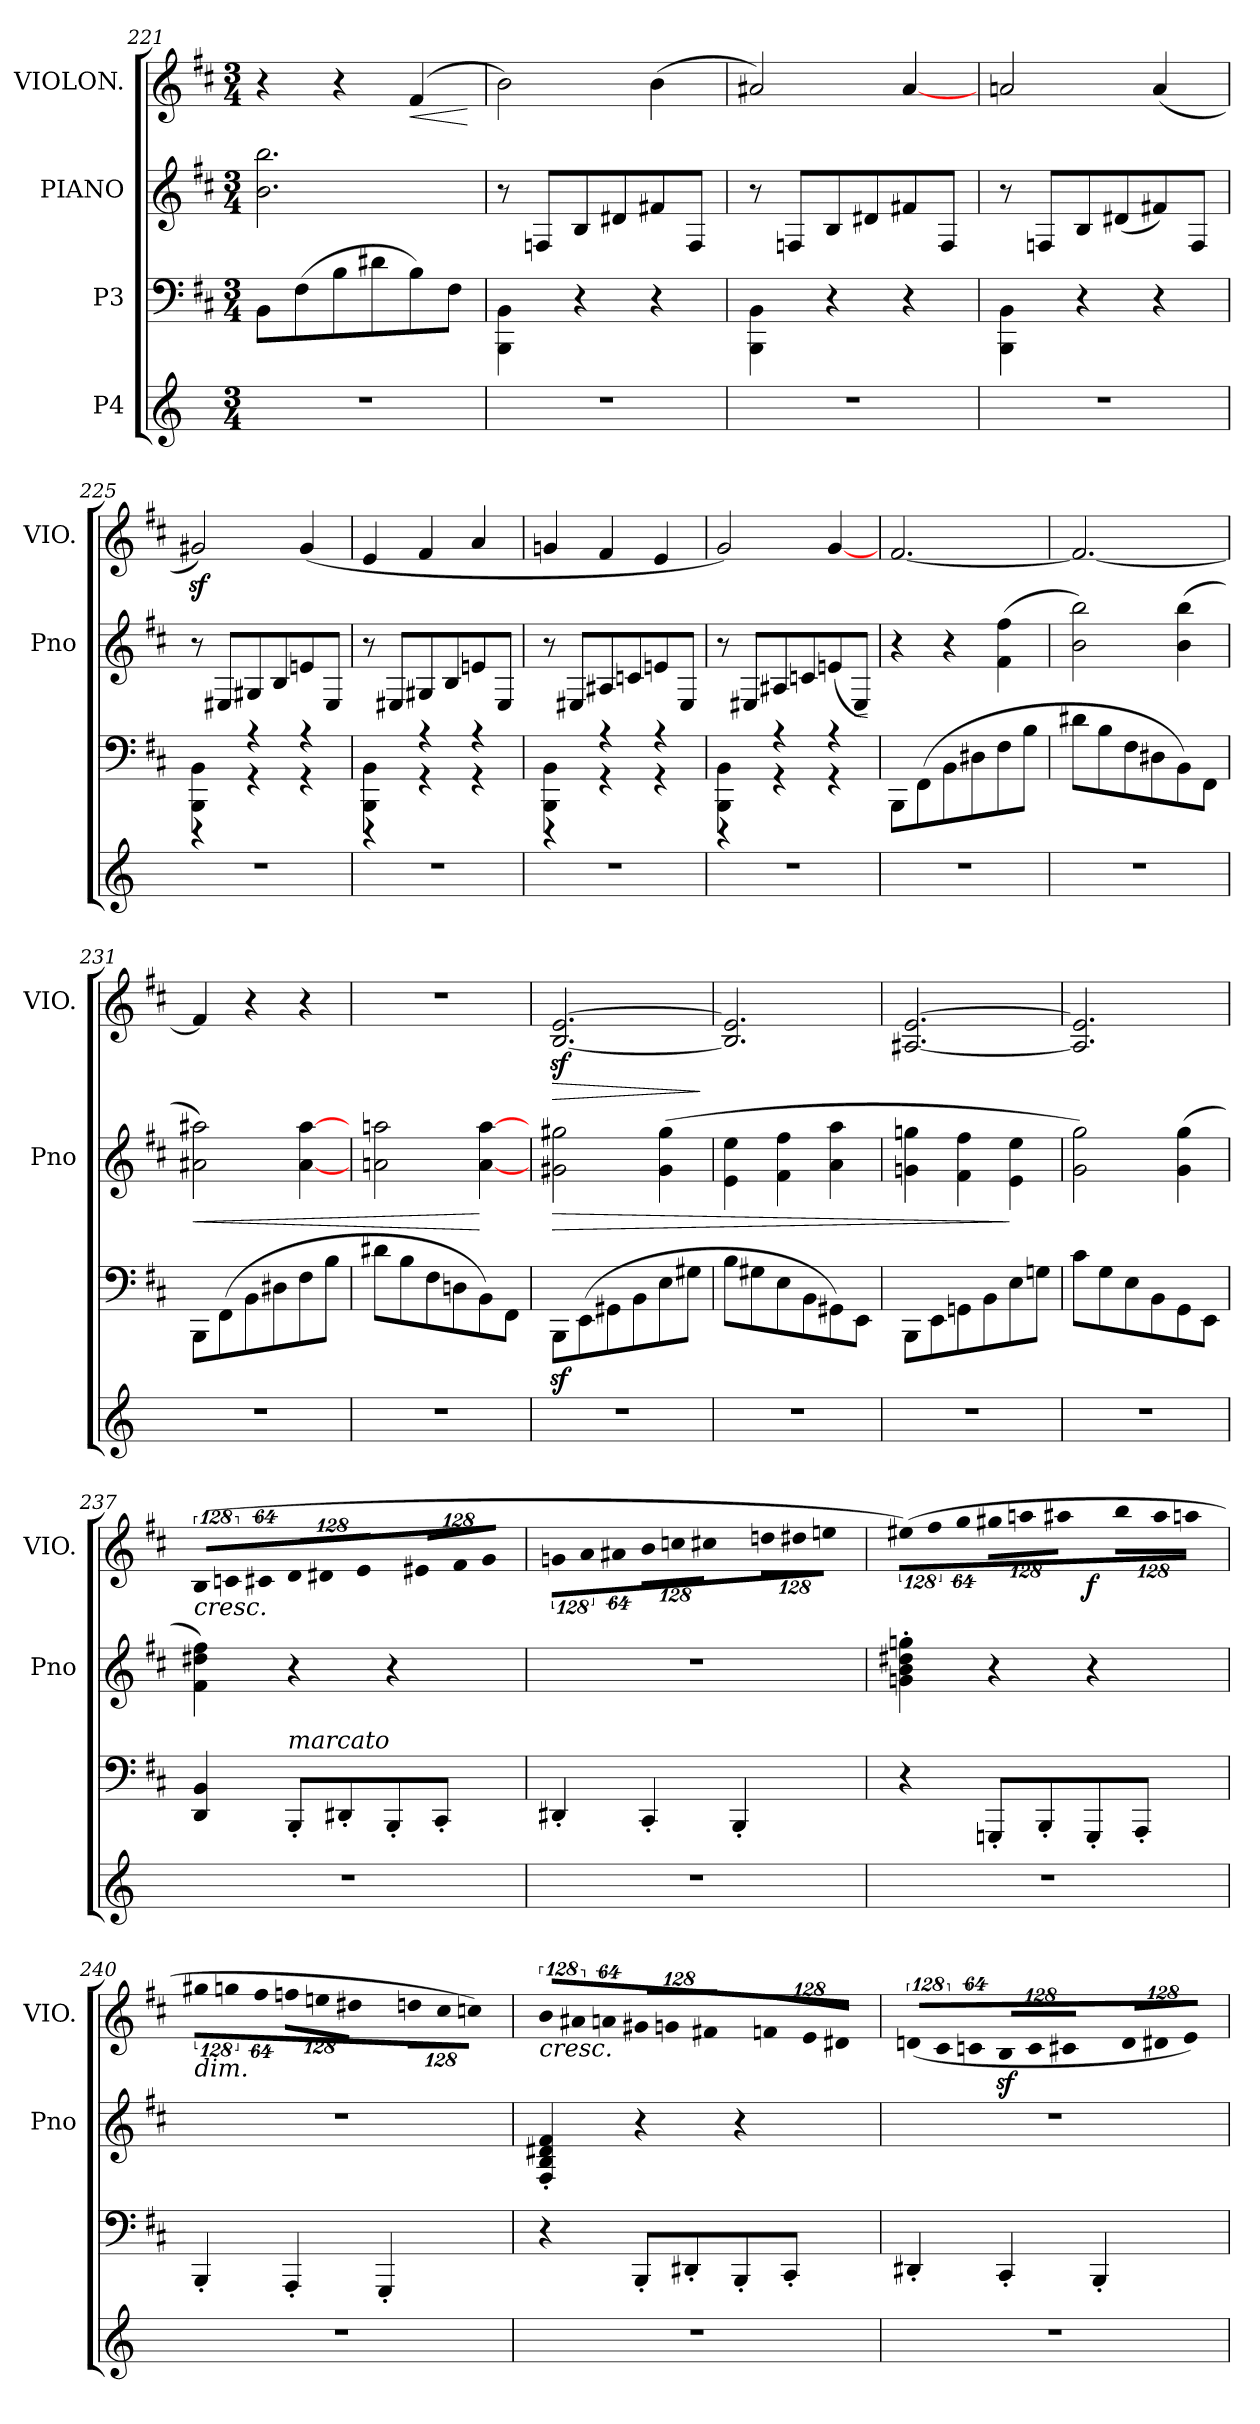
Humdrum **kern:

**kern	**kern	**kern	**dynam	**kern	**dynam
*part4	*part3	*part2	*part2	*part1	*part1
*staff4	*staff3	*staff2	*staff2	*staff1	*staff1
*I"P4	*I"P3	*I"PIANO	*	*I"VIOLON.	*
*	*	*I'Pno	*	*I'VIO.	*
*clefG2	*clefF4	*clefG2	*	*clefG2	*
*k[]	*k[f#c#]	*k[f#c#]	*	*k[f#c#]	*
*C:	*D:	*D:	*	*D:	*
*M3/4	*M3/4	*M3/4	*	*M3/4	*
=221	=221	=221	=221	=221	=221
!LO:N:vis=1	!	!	!	!	!
2.r	8BBi\L	2.bi\ 2.bbi	.	4r	.
.	(8F#i\	.	.	.	.
.	8Bi\	.	.	4r	.
.	8d#Xi\	.	.	.	.
!	!	!	!	!	!LO:HP:b
.	8Bi\)	.	.	(4f#i/	<
.	8F#i\J	.	.	.	.
.	.	.	.	.	[
=222	=222	=222	=222	=222	=222
!LO:N:vis=1	!	!	!	!	!
2.r	4BBBi\ 4BBi	8r	.	2bi\)	.
.	.	8Fni/L	.	.	.
.	4r	8Bi/	.	.	.
.	.	8d#Xi\	.	.	.
.	4r	8f#Xi\	.	(4bi\	.
.	.	8Fi/J	.	.	.
=223	=223	=223	=223	=223	=223
!LO:N:vis=1	!	!	!	!	!
2.r	4BBBi\ 4BBi	8r	.	2a#Xi/)	.
.	.	8Fni/L	.	.	.
.	4r	8Bi/	.	.	.
.	.	8d#Xi\	.	.	.
.	4r	8f#Xi\	.	[<4a#i/	.
.	.	8Fi/J	.	.	.
=224	=224	=224	=224	=224	=224
!LO:N:vis=1	!	!	!	!	!
2.r	4BBBi\ 4BBi	8r	.	2ani/	.
.	.	8Fni/L	.	.	.
.	4r	8Bi/	.	.	.
.	.	(8d#Xi\	.	.	.
.	4r	8f#Xi\)	.	(4ai/	.
.	.	8Fi/J	.	.	.
!!LO:LB:g=z
=225	=225	=225	=225	=225	=225
!LO:N:vis=1	!	!	!	!	!
*	*^	*	*	*	*
2.r	4BBBi\ 4BBi	4r	8r	.	2g#Xzi/)	.
.	.	.	8E#Xi/L	.	.	.
.	4r	4r	8G#Xi/	.	.	.
.	.	.	8Bi/	.	.	.
.	4r	4r	8eni\	.	(4g#i/	.
.	.	.	8E#i/J	.	.	.
=226	=226	=226	=226	=226	=226	=226
!LO:N:vis=1	!	!	!	!	!	!
2.r	4BBBi\ 4BBi	4r	8r	.	4ei/	.
.	.	.	8E#Xi/L	.	.	.
.	4r	4r	8G#Xi/	.	4f#i/	.
.	.	.	8Bi/	.	.	.
.	4r	4r	8eni\	.	4ai/	.
.	.	.	8E#i/J	.	.	.
=227	=227	=227	=227	=227	=227	=227
!LO:N:vis=1	!	!	!	!	!	!
2.r	4BBBi\ 4BBi	4r	8r	.	4gni/	.
.	.	.	8E#Xi/L	.	.	.
.	4r	4r	8A#Xi/	.	4f#i/	.
.	.	.	8cni/	.	.	.
.	4r	4r	8eni\	.	4ei/	.
.	.	.	8E#i/J	.	.	.
=228	=228	=228	=228	=228	=228	=228
!LO:N:vis=1	!	!	!	!	!	!
2.r	4BBBi\ 4BBi	4r	8r	.	2gi/)	.
.	.	.	8E#Xi/L	.	.	.
.	4r	4r	8A#Xi/	.	.	.
.	.	.	8cni/	.	.	.
.	4r	4r	(8eni\	.	[<4gi/	.
!	!	!	!	!LO:HP:b	!	!
.	.	.	8E#i/J)	<	.	.
*	*v	*v	*	*	*	*
.	.	.	[	.	.
=229	=229	=229	=229	=229	=229
!LO:N:vis=1	!	!	!	!	!
2.r	8BBBi\L	4r	.	[<2.f#i/	.
.	(8FF#i\	.	.	.	.
.	8BBi\	4r	.	.	.
.	8D#Xi\	.	.	.	.
.	8F#i\	(4f#i\ 4ff#i	.	.	.
.	8Bi\J	.	.	.	.
=230	=230	=230	=230	=230	=230
!LO:N:vis=1	!	!	!	!	!
2.r	8d#Xi\L	2bi\ 2bbi)	.	2.f#i/_<	.
.	8Bi\	.	.	.	.
.	8F#i\	.	.	.	.
.	8D#Xi\	.	.	.	.
.	8BBi\)	(4bi\ 4bbi	.	.	.
.	8FF#i\J	.	.	.	.
!!LO:LB:g=z
=231	=231	=231	=231	=231	=231
!LO:N:vis=1	!	!	!LO:HP:b	!	!
2.r	8BBBi\L	2a#Xi\ 2aa#Xi)	<	4f#i/]	.
.	(8FF#i\	.	.	.	.
.	8BBi\	.	.	4r	.
.	8D#Xi\	.	.	.	.
.	8F#i\	[<4a#i\ [>4aa#i	.	4r	.
.	8Bi\J	.	.	.	.
=232	=232	=232	=232	=232	=232
!LO:N:vis=1	!	!	!	!LO:N:vis=1	!
2.r	8d#Xi\L	2ani\ 2aani	.	2.r	.
.	8Bi\	.	.	.	.
.	8F#i\	.	.	.	.
.	8Dni\	.	.	.	.
.	8BBi\)	[<4ai\ [>4aai	[	.	.
.	8FF#i\J	.	.	.	.
=233	=233	=233	=233	=233	=233
!LO:N:vis=1	!	!	!LO:HP:b	!	!LO:HP:b
2.r	8BBBzi\L	2g#Xi\ 2gg#Xi	>	[<2.Bi/z [>2.eiz	>
.	(8EEi\	.	.	.	.
.	8GG#Xi\	.	.	.	.
.	8BBi\	.	.	.	.
.	8Ei\	(4g#i\ 4gg#i	.	.	.
.	8G#Xi\J	.	.	.	.
.	.	.	.	.	]
=234	=234	=234	=234	=234	=234
!LO:N:vis=1	!	!	!	!	!
2.r	8Bi\L	4ei\ 4eei	.	2.Bi/] 2.ei]	.
.	8G#Xi\	.	.	.	.
.	8Ei\	4f#i\ 4ff#i	.	.	.
.	8BBi\	.	.	.	.
.	8GG#Xi\)	4ai\ 4aai	.	.	.
.	8EEi\J	.	.	.	.
=235	=235	=235	=235	=235	=235
!LO:N:vis=1	!	!	!	!	!
2.r	8BBBi\L	4gni\ 4ggni	.	[<2.A#Xi/ [>2.ei	.
.	8EEi\	.	.	.	.
.	8GGni\	4f#i\ 4ff#i	.	.	.
.	8BBi\	.	.	.	.
.	8Ei\	4ei\ 4eei	]	.	.
.	8Gni\J	.	.	.	.
=236	=236	=236	=236	=236	=236
!LO:N:vis=1	!	!	!	!	!
2.r	8c#i\L	2gi\ 2ggi)	.	2.A#i/] 2.ei]	.
.	8Gi\	.	.	.	.
.	8Ei\	.	.	.	.
.	8BBi\	.	.	.	.
.	8GGi\	(4gi\ 4ggi	.	.	.
.	8EEi\J	.	.	.	.
!!LO:LB:g=z
=237	=237	=237	=237	=237	=237
!	!	!	!	!LO:TX:b:i:t=cresc.	!
!LO:N:vis=1	!	!	!	!LO:N:vis=8	!
2.r	4DDi/ 4BBi	4f#i\ 4dd#Xi 4ff#i)	.	(1024%85Bi/L	.
!	!	!	!	!LO:N:vis=8	!
.	.	.	.	1024%85cni/	.
!	!	!	!	!LO:N:vis=8	!
.	.	.	.	512%43c#Xi/J	.
!	!LO:TX:a:i:t=marcato	!	!	!	!
!	!	!	!	!LO:N:vis=8	!
.	8BBB'i/L	4r	.	1024%85di/L	.
!	!	!	!	!LO:N:vis=8	!
.	.	.	.	1024%85d#Xi/	.
.	8DD#X'i/	.	.	.	.
!	!	!	!	!LO:N:vis=8	!
.	.	.	.	512%43ei/J	.
!	!	!	!	!LO:N:vis=8	!
.	8BBB'i/	4r	.	1024%85e#Xi/L	.
!	!	!	!	!LO:N:vis=8	!
.	.	.	.	1024%85f#i/	.
.	8CC#'i/J	.	.	.	.
!	!	!	!	!LO:N:vis=8	!
.	.	.	.	512%43gi/J	.
=238	=238	=238	=238	=238	=238
!LO:N:vis=1	!	!LO:N:vis=1	!	!LO:N:vis=8	!
2.r	4DD#X'i/	2.r	.	1024%85gni/L	.
!	!	!	!	!LO:N:vis=8	!
.	.	.	.	1024%85ai/	.
!	!	!	!	!LO:N:vis=8	!
.	.	.	.	512%43a#Xi/J	.
!	!	!	!	!LO:N:vis=8	!
.	4CC#'i/	.	.	1024%85bi\L	.
!	!	!	!	!LO:N:vis=8	!
.	.	.	.	1024%85ccni\	.
!	!	!	!	!LO:N:vis=8	!
.	.	.	.	512%43cc#Xi\J	.
!	!	!	!	!LO:N:vis=8	!
.	4BBB'i/	.	.	1024%85ddni\L	.
!	!	!	!	!LO:N:vis=8	!
.	.	.	.	1024%85dd#Xi\	.
!	!	!	!	!LO:N:vis=8	!
.	.	.	.	512%43eeni\J	.
=239	=239	=239	=239	=239	=239
!LO:N:vis=1	!	!	!	!LO:N:vis=8	!
2.r	4r	4gni\' 4bi' 4dd#Xi' 4ggni'	.	(1024%85ee#Xi\L)	.
!	!	!	!	!LO:N:vis=8	!
.	.	.	.	1024%85ff#i\	.
!	!	!	!	!LO:N:vis=8	!
.	.	.	.	512%43ggi\J	.
!	!	!	!	!LO:N:vis=8	!
.	8GGGn'i/L	4r	.	1024%85gg#Xi\L	.
!	!	!	!	!LO:N:vis=8	!
.	.	.	.	1024%85aani\	.
.	8BBB'i/	.	.	.	.
!	!	!	!	!LO:N:vis=8	!
.	.	.	.	512%43aa#Xi\J	.
!	!	!	!	!LO:N:vis=8	!
.	8GGG'i/	4r	.	1024%85bbi\L	f
!	!	!	!	!LO:N:vis=8	!
.	.	.	.	1024%85aa#i\	.
.	8AAA'i/J	.	.	.	.
!	!	!	!	!LO:N:vis=8	!
.	.	.	.	512%43aani\J	.
=240	=240	=240	=240	=240	=240
!	!	!	!	!LO:TX:b:i:t=dim.	!
!LO:N:vis=1	!	!LO:N:vis=1	!	!LO:N:vis=8	!
2.r	4BBB'i/	2.r	.	1024%85gg#Xi\L	.
!	!	!	!	!LO:N:vis=8	!
.	.	.	.	1024%85ggni\	.
!	!	!	!	!LO:N:vis=8	!
.	.	.	.	512%43ff#i\J	.
!	!	!	!	!LO:N:vis=8	!
.	4AAA'i/	.	.	1024%85ffni\L	.
!	!	!	!	!LO:N:vis=8	!
.	.	.	.	1024%85eeni\	.
!	!	!	!	!LO:N:vis=8	!
.	.	.	.	512%43dd#Xi\J	.
!	!	!	!	!LO:N:vis=8	!
.	4GGG'i/	.	.	1024%85ddni\L	.
!	!	!	!	!LO:N:vis=8	!
.	.	.	.	1024%85cc#i\	.
!	!	!	!	!LO:N:vis=8	!
.	.	.	.	512%43ccni\J)	.
=241	=241	=241	=241	=241	=241
!	!	!	!	!LO:TX:b:i:t=cresc.	!
!LO:N:vis=1	!	!	!	!LO:N:vis=8	!
2.r	4r	4F#i/' 4Bi' 4d#Xi' 4f#i'	.	1024%85bi/L	.
!	!	!	!	!LO:N:vis=8	!
.	.	.	.	1024%85a#Xi/	.
!	!	!	!	!LO:N:vis=8	!
.	.	.	.	512%43ani/J	.
!	!	!	!	!LO:N:vis=8	!
.	8BBB'i/L	4r	.	1024%85g#Xi/L	.
!	!	!	!	!LO:N:vis=8	!
.	.	.	.	1024%85gni/	.
.	8DD#X'i/	.	.	.	.
!	!	!	!	!LO:N:vis=8	!
.	.	.	.	512%43f#Xi/J	.
!	!	!	!	!LO:N:vis=8	!
.	8BBB'i/	4r	.	1024%85fni/L	.
!	!	!	!	!LO:N:vis=8	!
.	.	.	.	1024%85ei/	.
.	8CC#'i/J	.	.	.	.
!	!	!	!	!LO:N:vis=8	!
.	.	.	.	512%43d#Xi/J	.
!!LO:PB:g=z
=242	=242	=242	=242	=242	=242
!LO:N:vis=1	!	!LO:N:vis=1	!	!LO:N:vis=8	!
2.r	4DD#X'i/	2.r	.	(1024%85dni/L	.
!	!	!	!	!LO:N:vis=8	!
.	.	.	.	1024%85c#i/	.
!	!	!	!	!LO:N:vis=8	!
.	.	.	.	512%43cni/J	.
!	!	!	!	!LO:N:vis=8	!
.	4CC#'i/	.	.	1024%85Bzi/L	.
!	!	!	!	!LO:N:vis=8	!
.	.	.	.	1024%85ci/	.
!	!	!	!	!LO:N:vis=8	!
.	.	.	.	512%43c#Xi/J	.
!	!	!	!	!LO:N:vis=8	!
.	4BBB'i/	.	.	1024%85di/L	.
!	!	!	!	!LO:N:vis=8	!
.	.	.	.	1024%85d#Xi/	.
!	!	!	!	!LO:N:vis=8	!
.	.	.	.	512%43ei/J)	.
=	=	=	=	=	=
*-	*-	*-	*-	*-	*-
